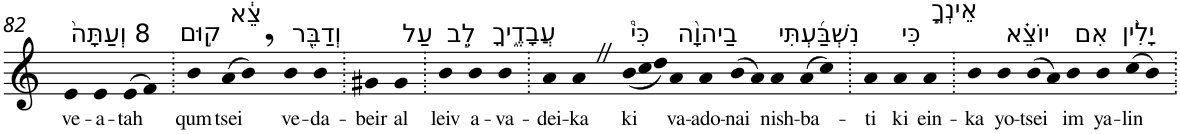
**kern	**text
*part1	*part1
*staff1	*staff1
*I"Piano	*
*I'Pno	*
!!LO:PB:g=z
*clefG2	*
*k[]	*
=82	=82
!LO:TX:a:t=8 וְעַתָּה֙	!
!	!LO:LY:b
4e	ve-
!	!LO:LY:b
4e	-a-
!	!LO:LY:b
(>8e	-tah
8f)	.
=83.	=83.
!LO:TX:a:t=ק֣וּם	!
!	!LO:LY:b
4b	qum
!LO:TX:a:t=צֵ֔א	!
!	!LO:LY:b
(>8a	tsei
8b,)	.
!LO:TX:a:t=וְדַבֵּ֖ר	!
!	!LO:LY:b
4b	ve-
!	!LO:LY:b
4b	-da-
=84.	=84.
!	!LO:LY:b
4g#X	-beir
!LO:TX:a:t=עַל	!
!	!LO:LY:b
4g#	al
=85.	=85.
!LO:TX:a:t=לֵ֣ב	!
!	!LO:LY:b
4b	leiv
!LO:TX:a:t=עֲבָדֶ֑יךָ	!
!	!LO:LY:b
4b	a-
!	!LO:LY:b
4b	-va-
=86.	=86.
!	!LO:LY:b
4a	-dei-
!	!LO:LY:b
4aZ	-ka
*Xtuplet	*
!LO:TX:a:t=כִּי֩	!
!	!LO:LY:b
(<12b	ki
12cc	.
12dd)	.
!LO:TX:a:t=בַיהוָ֨ה	!
!	!LO:LY:b
4a	va-
!	!LO:LY:b
4a	-ado-
!	!LO:LY:b
(>8b	-nai
8a)	.
!LO:TX:a:t=נִשְׁבַּ֜עְתִּי	!
!	!LO:LY:b
4a	nish-
!	!LO:LY:b
(>8a	-ba-
8cc)	.
=87.	=87.
!	!LO:LY:b
4a	-ti
!LO:TX:a:t=כִּי	!
!	!LO:LY:b
4a	ki
!LO:TX:a:t=אֵינְךָ֣	!
!	!LO:LY:b
4a	ein-
=88.	=88.
!	!LO:LY:b
4b	-ka
!LO:TX:a:t=יוֹצֵ֗א	!
!	!LO:LY:b
4b	yo-
!	!LO:LY:b
(>8b	-tsei
8a)	.
!LO:TX:a:t=אִם	!
!	!LO:LY:b
4b	im
!LO:TX:a:t=יָלִ֨ין	!
!	!LO:LY:b
4b	ya-
!	!LO:LY:b
(>8cc	-lin
8b)	.
=.	=.
*-	*-
